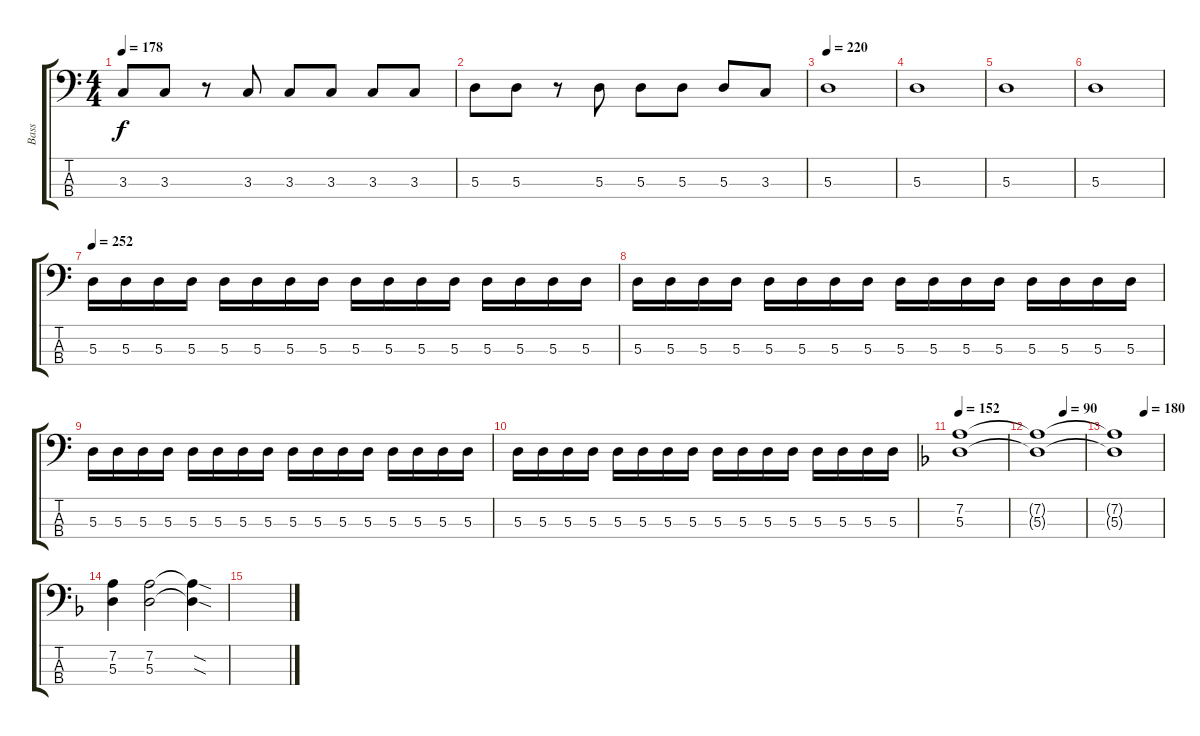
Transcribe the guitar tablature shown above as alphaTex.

\track ("Bass" "Bass") {instrument electricbasspick}
\staff {score tabs}
\tuning (G2 D2 A1 E1) {hide}
\ts (4 4)
\tempo 178
\clef f4
\ks aminor
3.3.8{dy f} 3.3.8 r.8 3.3.8 3.3.8 3.3.8 3.3.8 3.3.8 |
5.3.8 5.3.8 r.8 5.3.8 5.3.8 5.3.8 5.3.8 3.3.8 |
\tempo 220
5.3.1 |
5.3.1 |
5.3.1 |
5.3.1 |
\tempo 252
5.3.16 5.3.16 5.3.16 5.3.16 5.3.16 5.3.16 5.3.16 5.3.16 5.3.16 5.3.16 5.3.16 5.3.16 5.3.16 5.3.16 5.3.16 5.3.16 |
5.3.16 5.3.16 5.3.16 5.3.16 5.3.16 5.3.16 5.3.16 5.3.16 5.3.16 5.3.16 5.3.16 5.3.16 5.3.16 5.3.16 5.3.16 5.3.16 |
5.3.16 5.3.16 5.3.16 5.3.16 5.3.16 5.3.16 5.3.16 5.3.16 5.3.16 5.3.16 5.3.16 5.3.16 5.3.16 5.3.16 5.3.16 5.3.16 |
5.3.16 5.3.16 5.3.16 5.3.16 5.3.16 5.3.16 5.3.16 5.3.16 5.3.16 5.3.16 5.3.16 5.3.16 5.3.16 5.3.16 5.3.16 5.3.16 |
\tempo 152
\ks f
(7.2 5.3).1 |
\tempo (90 0.5625)
(7.2{t} 5.3{t}).1 |
\tempo (180 0.625)
(7.2{t} 5.3{t}).1 |
(7.2 5.3).4 (7.2 5.3).2 (7.2{sod t} 5.3{sod t}).4 |
\ks dminor
